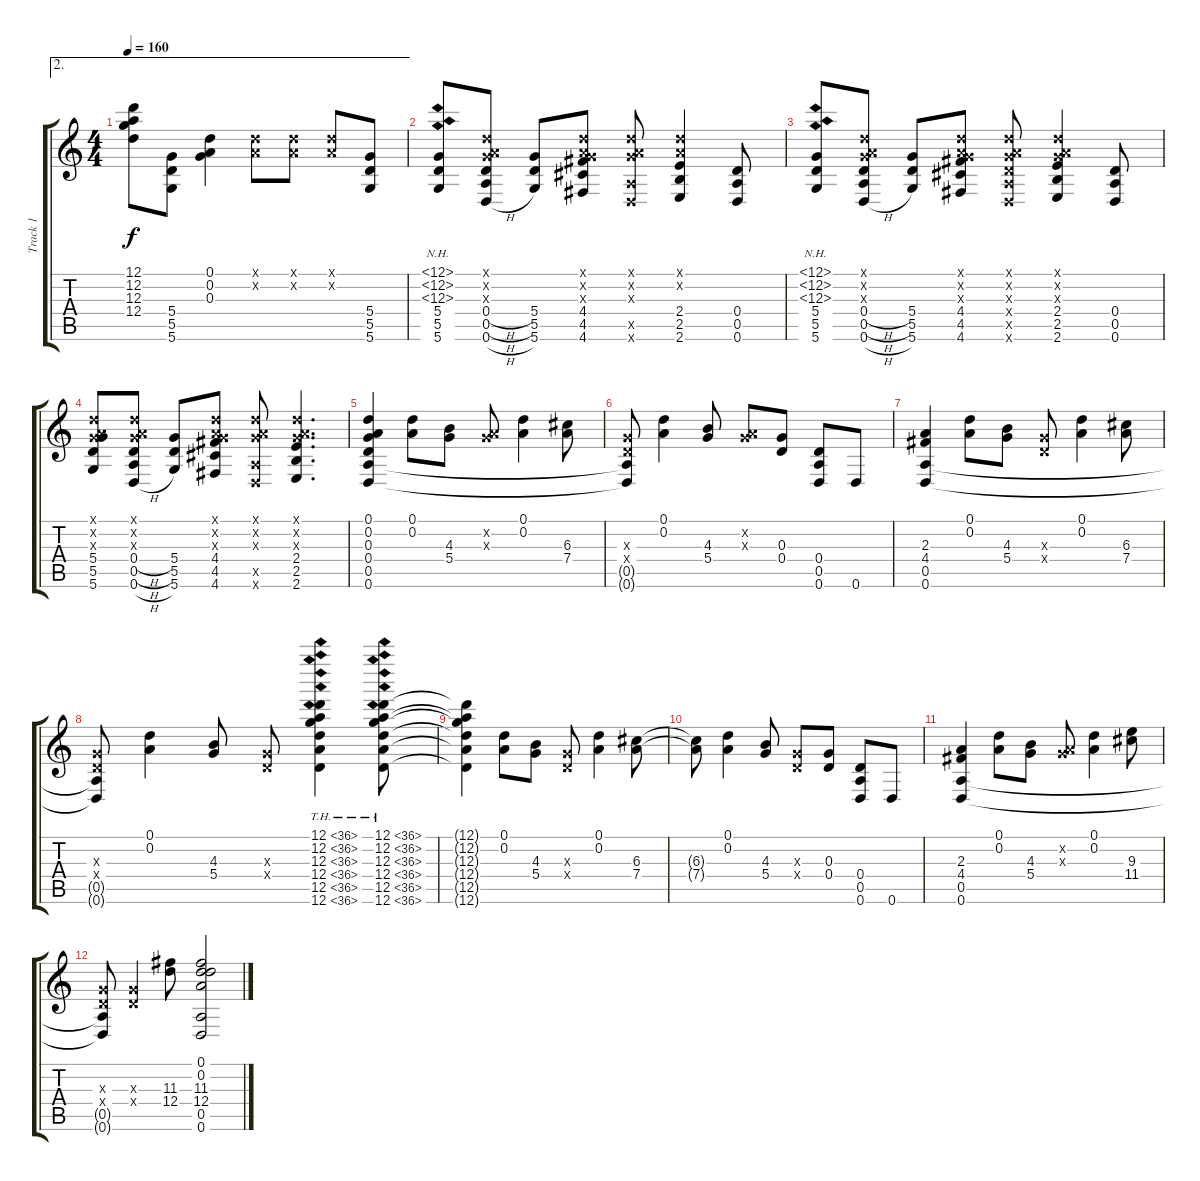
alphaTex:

\track ("Track 1" "Track 1") {instrument acousticguitarnylon}
\staff {score tabs}
\tuning (D4 A3 G3 D3 A2 D2) {hide}
\ae 2
\ts (4 4)
\tempo 160
\clef g2
\ks c
(12.1 12.2 12.3 12.4).8{dy f} (5.4 5.5 5.6).8 (0.1 0.2 0.3).4 (0.1{x} 0.2{x}).8 (0.1{x} 0.2{x}).8 (0.1{x} 0.2{x}).8 (5.4 5.5 5.6).8 |
(12.1{nh} 12.2{nh} 12.3{nh} 5.4 5.5 5.6).8 (0.1{x} 0.2{x} 0.3{x} 0.4{h} 0.5{h} 0.6{h}).8 (5.4 5.5 5.6).8 (0.1{x} 0.2{x} 0.3{x} 4.4 4.5 4.6).8 (0.1{x} 0.2{x} 0.3{x} 0.5{x} 0.6{x}).8 (0.1{x} 0.2{x} 2.4 2.5 2.6).4 (0.4 0.5 0.6).8 |
(12.1{nh} 12.2{nh} 12.3{nh} 5.4 5.5 5.6).8 (0.1{x} 0.2{x} 0.3{x} 0.4{h} 0.5{h} 0.6{h}).8 (5.4 5.5 5.6).8 (0.1{x} 0.2{x} 0.3{x} 4.4 4.5 4.6).8 (0.1{x} 0.2{x} 0.3{x} 0.4{x} 0.5{x} 0.6{x}).8 (0.1{x} 0.2{x} 0.3{x} 2.4 2.5 2.6).4 (0.4 0.5 0.6).8 |
(0.1{x} 0.2{x} 0.3{x} 5.4 5.5 5.6).8 (0.1{x} 0.2{x} 0.3{x} 0.4{h} 0.5{h} 0.6{h}).8 (5.4 5.5 5.6).8 (0.1{x} 0.2{x} 0.3{x} 4.4 4.5 4.6).8 (0.1{x} 0.2{x} 0.3{x} 0.5{x} 0.6{x}).8 (0.1{x} 0.2{x} 0.3{x} 2.4 2.5 2.6).4{d} |
(0.1 0.2 0.3 0.4 0.5 0.6).4 (0.1 0.2).8 (4.3 5.4).8 (0.2{x} 0.3{x}).8 (0.1 0.2).4 (6.3 7.4).8 |
(0.3{x} 0.4{x} 0.5{t} 0.6{t}).8 (0.1 0.2).4 (4.3 5.4).8 (0.2{x} 0.3{x}).8 (0.3 0.4).8 (0.4 0.5 0.6).8 0.6.8 |
(2.3 4.4 0.5 0.6).4 (0.1 0.2).8 (4.3 5.4).8 (0.3{x} 0.4{x}).8 (0.1 0.2).4 (6.3 7.4).8 |
(0.3{x} 0.4{x} 0.5{t} 0.6{t}).8 (0.1 0.2).4 (4.3 5.4).8 (0.3{x} 0.4{x}).8 (12.1{th 24} 12.2{th 24} 12.3{th 24} 12.4{th 24} 12.5{th 24} 12.6{th 24}).4 (12.1{th 24} 12.2{th 24} 12.3{th 24} 12.4{th 24} 12.5{th 24} 12.6{th 24}).8 |
(12.1{t} 12.2{t} 12.3{t} 12.4{t} 12.5{t} 12.6{t}).4 (0.1 0.2).8 (4.3 5.4).8 (0.3{x} 0.4{x}).8 (0.1 0.2).4 (6.3 7.4).8 |
(6.3{t} 7.4{t}).8 (0.1 0.2).4 (4.3 5.4).8 (0.3{x} 0.4{x}).8 (0.3 0.4).8 (0.4 0.5 0.6).8 0.6.8 |
(2.3 4.4 0.5 0.6).4 (0.1 0.2).8 (4.3 5.4).8 (0.2{x} 0.3{x}).8 (0.1 0.2).4 (9.3 11.4).8 |
(0.3{x} 0.4{x} 0.5{t} 0.6{t}).8 (0.3{x} 0.4{x}).4 (11.3 12.4).8 (0.1 0.2 11.3 12.4 0.5 0.6).2
